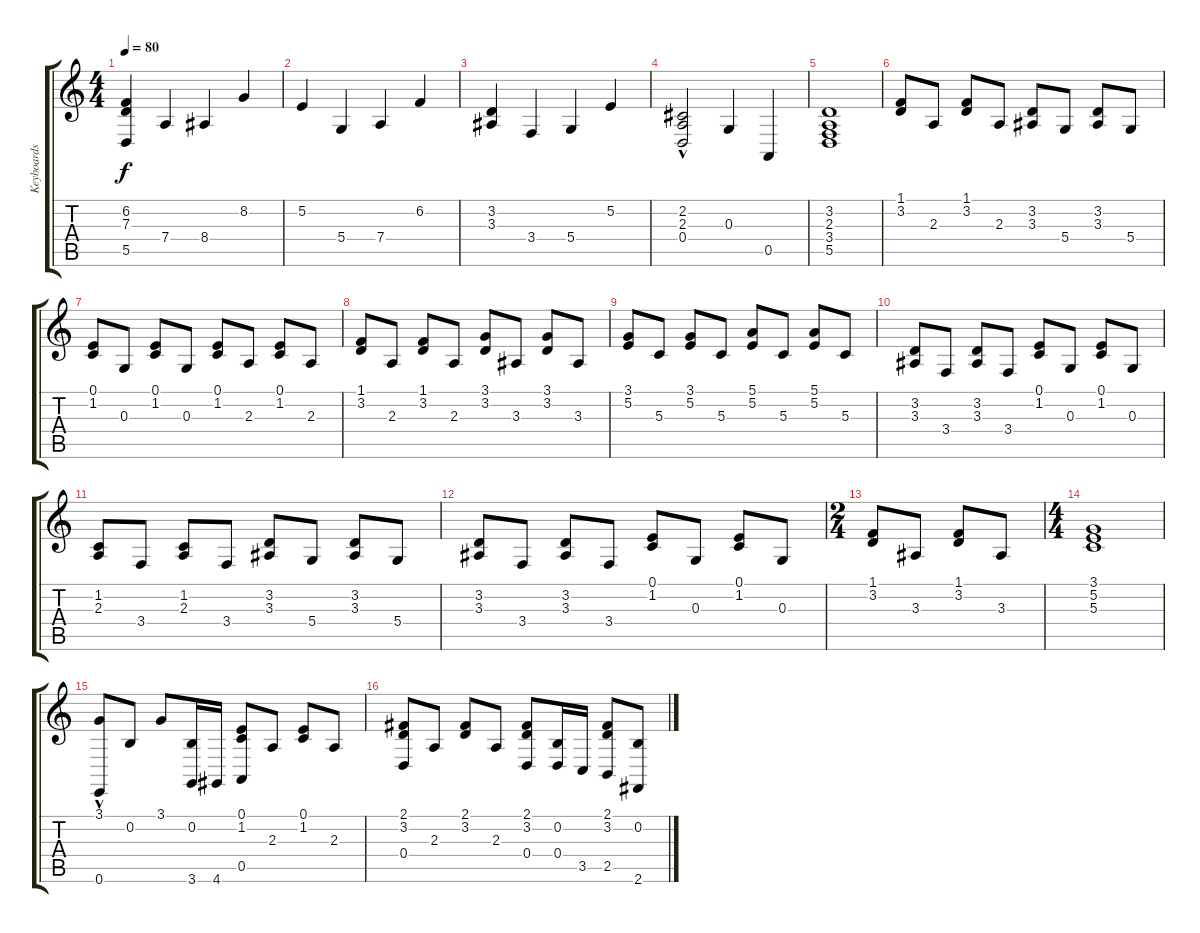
\track ("Keyboards" "Keyboards") {instrument reedorgan}
\staff {score tabs}
\tuning (E4 B3 G3 D3 A2 E2) {hide}
\ts (4 4)
\tempo 80
\clef g2
\ks c
(6.2 7.3 5.5).4{dy f instrument cello} 7.4.4 8.4.4 8.2.4 |
5.2.4 5.4.4 7.4.4 6.2.4 |
(3.2 3.3).4 3.4.4 5.4.4 5.2.4 |
(2.2 2.3 0.4{hac}).2 0.3.4 0.5.4 |
(3.2 2.3 3.4 5.5).1 |
(1.1 3.2).8{instrument reedorgan} 2.3.8 (1.1 3.2).8 2.3.8 (3.2 3.3).8 5.4.8 (3.2 3.3).8 5.4.8 |
(0.1 1.2).8 0.3.8 (0.1 1.2).8 0.3.8 (0.1 1.2).8 2.3.8 (0.1 1.2).8 2.3.8 |
(1.1 3.2).8 2.3.8 (1.1 3.2).8 2.3.8 (3.1 3.2).8 3.3.8 (3.1 3.2).8 3.3.8 |
(3.1 5.2).8 5.3.8 (3.1 5.2).8 5.3.8 (5.1 5.2).8 5.3.8 (5.1 5.2).8 5.3.8 |
(3.2 3.3).8 3.4.8 (3.2 3.3).8 3.4.8 (0.1 1.2).8 0.3.8 (0.1 1.2).8 0.3.8 |
(1.2 2.3).8 3.4.8 (1.2 2.3).8 3.4.8 (3.2 3.3).8 5.4.8 (3.2 3.3).8 5.4.8 |
(3.2 3.3).8 3.4.8 (3.2 3.3).8 3.4.8 (0.1 1.2).8 0.3.8 (0.1 1.2).8 0.3.8 |
\ts (2 4)
(1.1 3.2).8 3.3.8 (1.1 3.2).8 3.3.8 |
\ts (4 4)
(3.1 5.2 5.3).1 |
(3.1 0.6{hac}).8{instrument cello} 0.2.8 3.1.8 (0.2 3.6).16 4.6.16 (0.1 1.2 0.5).8 2.3.8 (0.1 1.2).8 2.3.8 |
(2.1 3.2 0.4).8 2.3.8 (2.1 3.2).8 2.3.8 (2.1 3.2 0.4).8 (0.2 0.4).16 3.5.16 (2.1 3.2 2.5).8 (0.2 2.6).8
